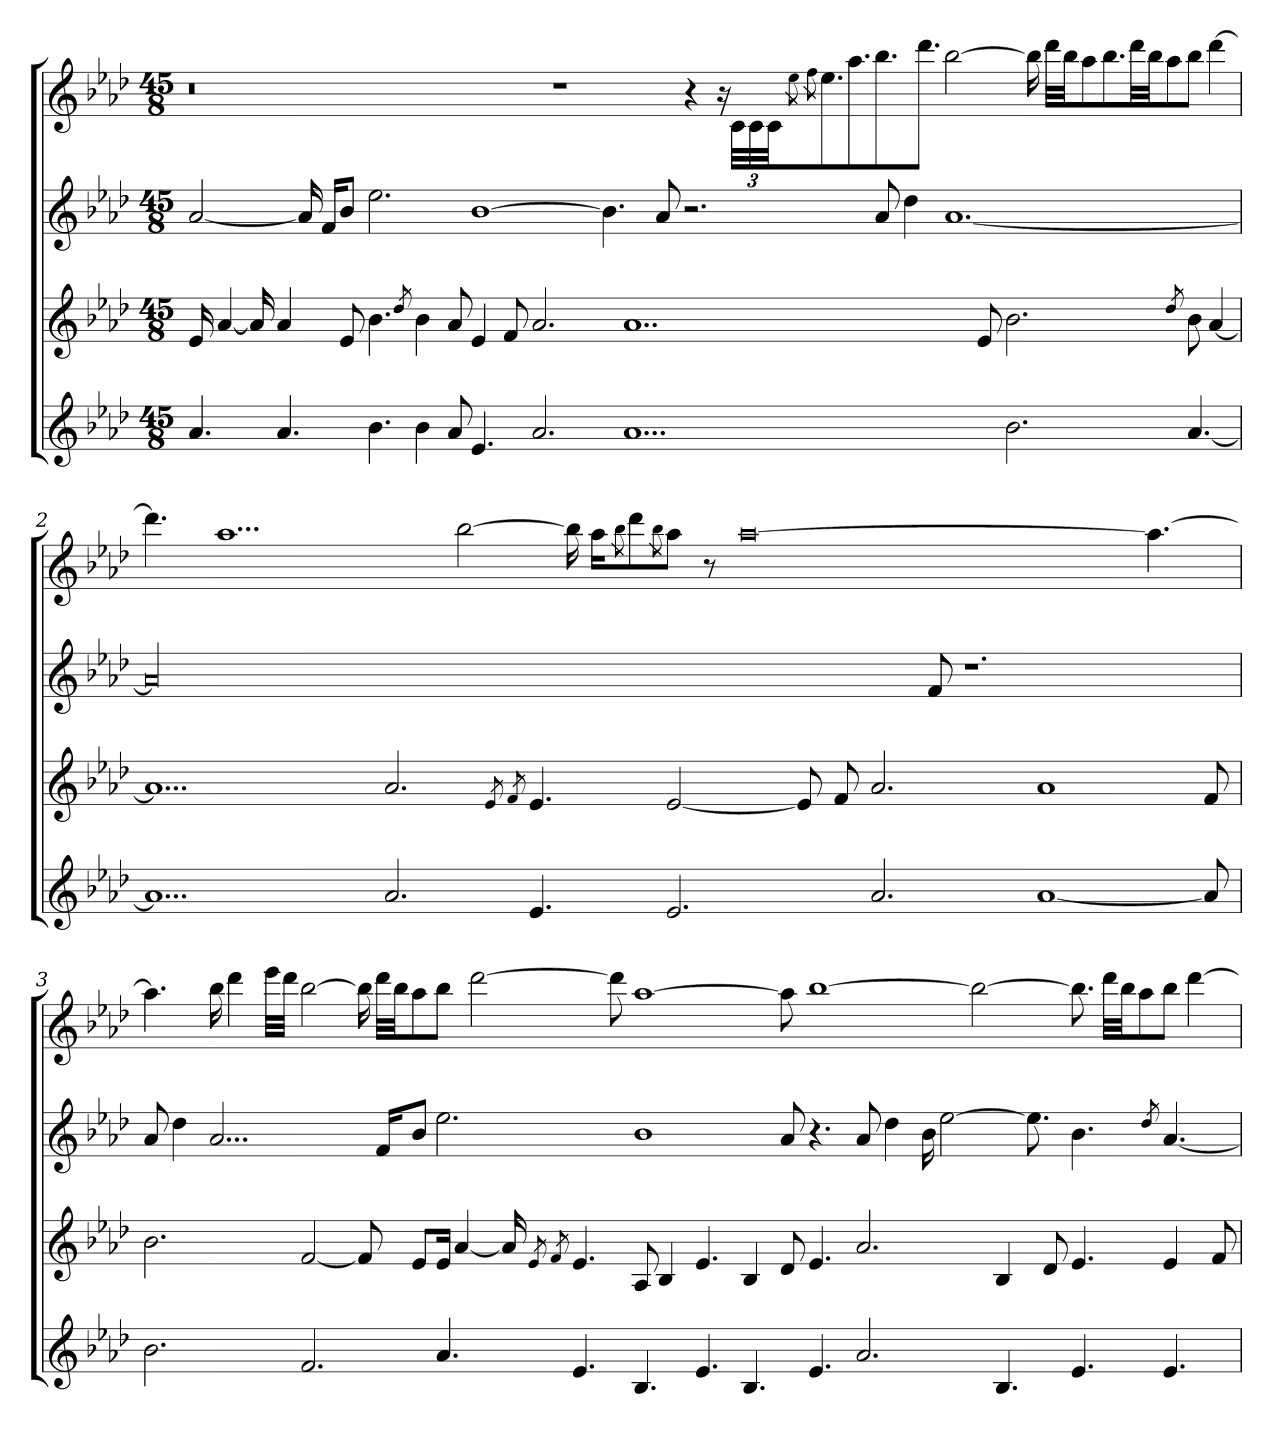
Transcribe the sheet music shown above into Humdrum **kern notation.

**kern	**kern	**kern	**kern
*part4	*part3	*part2	*part1
*staff4	*staff3	*staff2	*staff1
*clefG2	*clefG2	*clefG2	*clefG2
*k[b-e-a-d-]	*k[b-e-a-d-]	*k[b-e-a-d-]	*k[b-e-a-d-]
*M45/8	*M45/8	*M45/8	*M45/8
=1	=1	=1	=1
4.a-	16e-	[2a-	0r
.	[4a-	.	.
.	16a-]	.	.
4.a-	4a-	.	.
.	.	16a-]	.
.	.	16f/KL	.
.	8e-	8b-/J	.
4.b-	4.b-	2.ee-	.
.	8qdd-	.	.
4b-	4b-	.	.
8a-	8a-	.	.
4.e-	4e-	[1b-	.
.	8f	.	.
2.a-	2.a-	.	.
.	.	.	1r
.	.	4.b-]	.
1...a-	1..a-	.	.
.	.	8a-	.
.	.	2.r	4r
.	.	.	16r
.	.	.	48c\LLL
.	.	.	48c\
.	.	.	48c\JJ
.	.	.	8qee-\
.	.	.	8qff\
.	.	.	8.ee-\
.	.	.	8.aa-\
.	.	8a-	8.bb-\
.	.	4dd-	.
.	.	.	8.ddd-\J
.	.	[1.a-	[2bb-
.	8e-	.	.
2.b-	2.b-	.	.
.	.	.	16bb-]
.	.	.	32ddd-\LLL
.	.	.	32bb-\JJ
.	.	.	8aa-\
.	.	.	8.bb-\
.	.	.	32ddd-\LL
.	.	.	32bb-\JJ
.	.	.	8aa-\
.	8qdd-	.	.
[4.a-	8b-	.	8bb-\J
.	[4a-	.	[4ddd-
=2	=2	=2	=2
1...a-]	1...a-]	00a-]	4.ddd-]
.	.	.	1...aa-
2.a-	2.a-	.	.
.	.	.	[2bb-
.	8qe-	.	.
.	8qf	.	.
4.e-	4.e-	.	.
.	.	.	16bb-]
.	.	.	16aa-\KL
.	.	.	8qbb-\
.	.	.	8ddd-\
.	.	.	8qbb-\
2.e-	[2e-	.	8aa-\J
.	.	.	8r
.	.	.	[0aa-
.	8e-]	.	.
.	8f	.	.
2.a-	2.a-	.	.
.	.	8f	.
.	.	1.r	.
[1a-	1a-	.	.
.	.	.	4.aa-_
8a-]	8f	.	.
=3	=3	=3	=3
2.b-	2.b-	8a-	4.aa-]
.	.	4dd-	.
.	.	2...a-	16bb-
.	.	.	4ddd-
.	.	.	32eee-\LLL
.	.	.	32ddd-\JJJ
2.f	[2f	.	[2bb-
.	8f]	.	16bb-]
.	.	16f/KL	32ddd-\LLL
.	.	.	32bb-\JJ
.	8e-/L	8b-/J	8aa-\
4.a-	16e-/Jk	2.ee-	8bb-\J
.	[4a-	.	.
.	.	.	[2ddd-
.	16a-]	.	.
.	8qe-	.	.
.	8qf	.	.
4.e-	4.e-	.	.
.	.	.	8ddd-]
4.B-	8A-	1b-	[1aa-
.	4B-	.	.
4.e-	4.e-	.	.
4.B-	4B-	.	.
.	8d-	8a-	8aa-]
4.e-	4.e-	4.r	[1bb-
2.a-	2.a-	8a-	.
.	.	4dd-	.
.	.	16b-	.
.	.	[2ee-	.
.	.	.	2bb-_
4.B-	4B-	.	.
.	.	8.ee-]	.
.	8d-	.	.
4.e-	4.e-	4.b-	8.bb-]
.	.	.	32ddd-\LLL
.	.	.	32bb-\JJ
.	.	.	8aa-\
.	.	8qdd-	.
4.e-	4e-	[4.a-	8bb-\J
.	.	.	[4ddd-
.	8f	.	.
=	=	=	=
*-	*-	*-	*-
